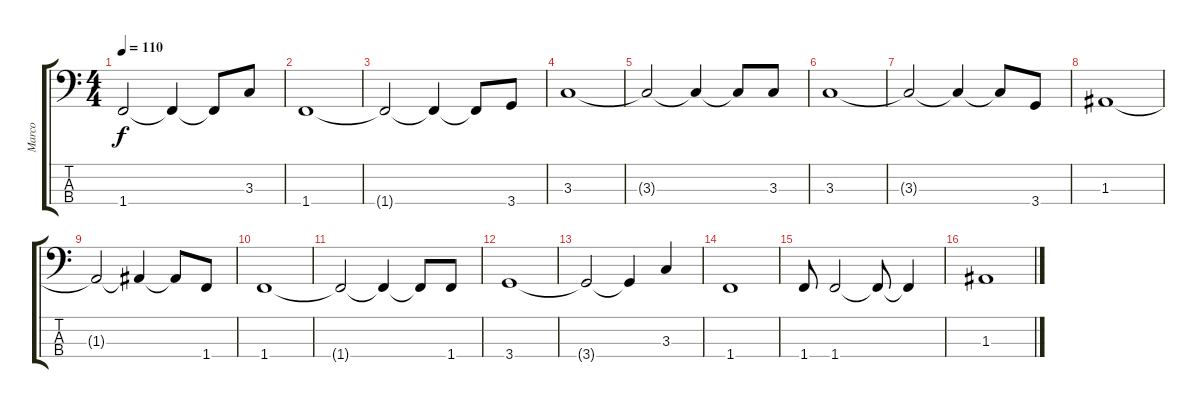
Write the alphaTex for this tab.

\track ("Marco" "Marco") {instrument electricbassfinger}
\staff {score tabs}
\tuning (G2 D2 A1 E1) {hide}
\ts (4 4)
\tempo 110
\clef f4
\ks c
1.4{t}.2{dy f} 1.4{t}.4 1.4{t}.8 3.3.8 |
1.4.1 |
1.4{t}.2 1.4{t}.4 1.4{t}.8 3.4.8 |
3.3.1 |
3.3{t}.2 3.3{t}.4 3.3{t}.8 3.3.8 |
3.3.1 |
3.3{t}.2 3.3{t}.4 3.3{t}.8 3.4.8 |
1.3.1 |
1.3{t}.2 1.3{t}.4 1.3{t}.8 1.4.8 |
1.4.1 |
1.4{t}.2 1.4{t}.4 1.4{t}.8 1.4.8 |
3.4.1 |
3.4{t}.2 3.4{t}.4 3.3.4 |
1.4.1 |
1.4.8 1.4.2 1.4{t}.8 1.4{t}.4 |
1.3.1
